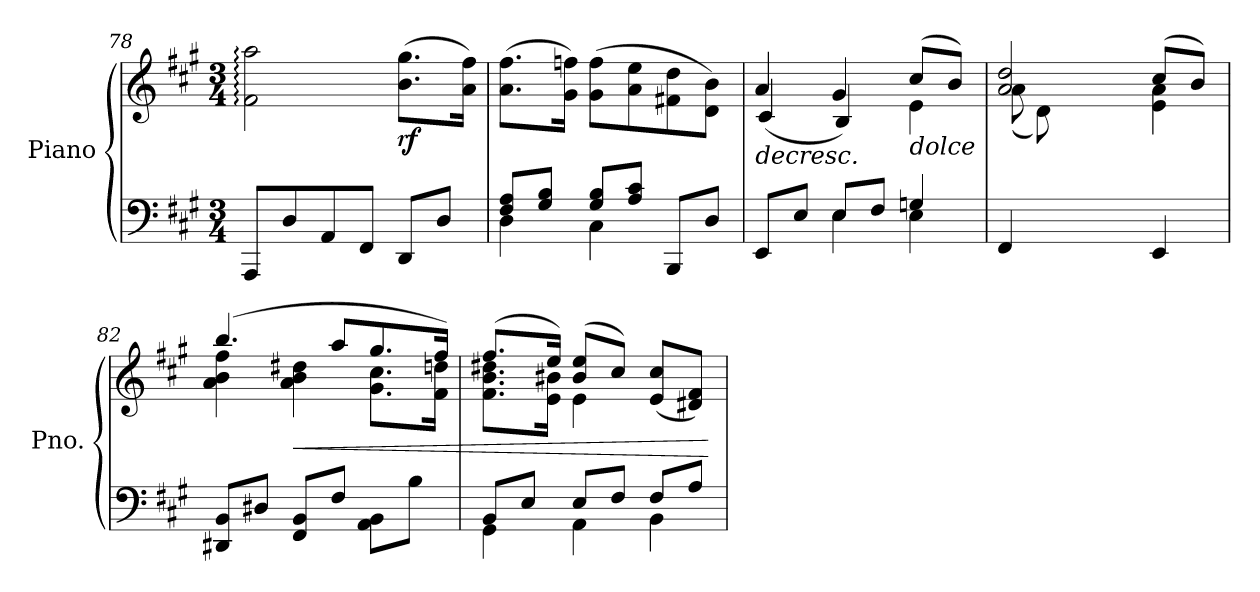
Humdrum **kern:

**kern	**kern	**dynam
*part1	*part1	*part1
*staff2	*staff1	*staff1/2
*I"Piano	*	*
*I'Pno.	*	*
*clefF4	*clefG2	*
*k[f#c#g#]	*k[f#c#g#]	*
*M3/4	*M3/4	*
=78	=78	=78
8AAA/L	2f#\: 2aa\:	.
8D/	.	.
8AA/	.	.
8FF#/J	.	.
!	!	!LO:DY:b
8DD/L	(>8.b\ 8.gg#\L	rf
8D/J	.	.
.	16a\ 16ff#\Jk)	.
=79	=79	=79
*^	*	*
8F#/ 8A/L	4D\	(>8.a\ 8.ff#\L	.
8G#/ 8B/J	.	.	.
.	.	16g#\ 16ffn\Jk)	.
8G#/ 8B/L	4C#\	(>8g#\ 8ff\L	.
8A/ 8c#/J	.	8a\ 8ee\	.
8BBB/L	4ryy	8f#X\ 8dd\	.
8D/J	.	8d\ 8b\J)	.
=80	=80	=80	=80
!	!	!	!LO:HP:b
*	*	*^	*
8EE/L	4ryy	4a/	(>4c#/	>
8E/J	.	.	.	.
8E/L	4E\	4g#/	4B/)	.
8F#/J	.	.	.	.
!	!	!LO:TX:b:i:t=dolce	!	!
4Gn/	4E\	(>8cc#/L	4e\	.
.	.	8b/J)	.	.
=81	=81	=81	=81	=81
4ryy	4FF#/	2a/ 2dd/	(<8a\L	.
.	.	.	8d\)	.
8A/	4ryy	.	4ryy	.
8F#/J	.	.	.	.
4ryy	4EE/	(>8cc#/L	4e\ 4a\	.
.	.	8b/J)	.	.
*v	*v	*	*	*
!!LO:LB:g=z	!!
=82	=82	=82	=82
8DD#X/ 8BB/L	(>4.bb/	4a\ 4b\ 4ff#\	.
8D#X/J	.	.	.
!	!	!	!LO:HP:b
8FF#/ 8BB/L	.	4a\ 4b\ 4dd#X\	<
8F#/J	8aa/L	.	.
8AA\ 8BB\L	8.gg#/	8.g#\ 8.cc#\L	.
8B\J	.	.	.
.	16ff#/Jk)	16f#\ 16ddn\Jk	.
=83	=83	=83	=83
*^	*	*	*
8BB/L	4GG#\	(>8.ff#/L	8.f#\ 8.b\ 8.dd#X\L	.
8E/J	.	.	.	.
.	.	16ee/Jk)	16e\ 16b#X\Jk	.
8E/L	4AA\	(>8b#/ 8ee/L	4e\	]
8F#/J	.	8cc#/J)	.	.
8F#/L	4BB\	(>8e/ 8cc#/L	4ryy	.
8A/J	.	8d#X/ 8f#/J)	.	.
*v	*v	*	*	*
*	*v	*v	*
.	.	[
=	=	=
*-	*-	*-
